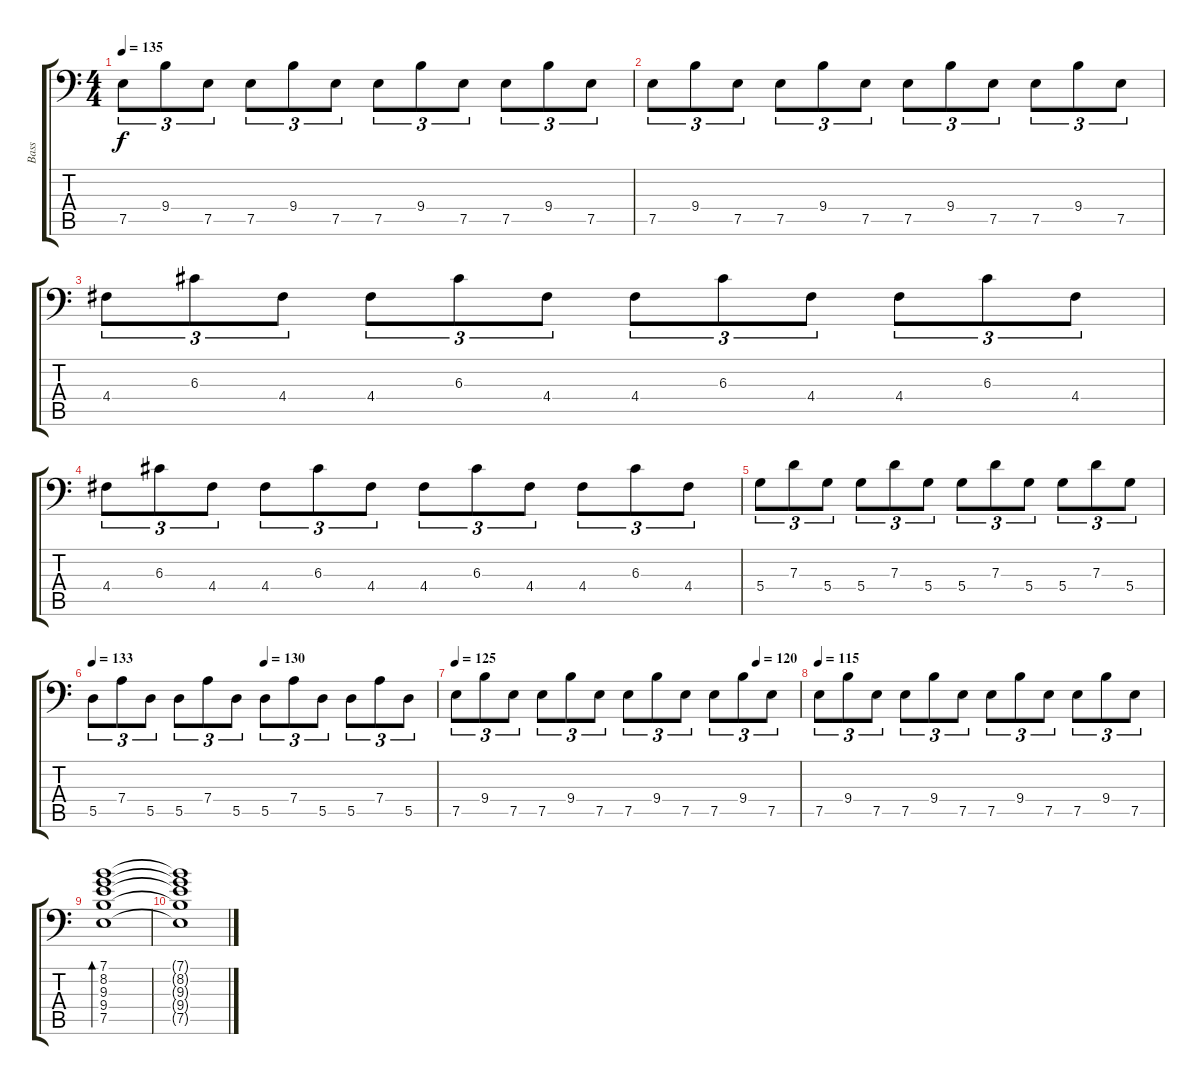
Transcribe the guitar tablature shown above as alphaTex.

\track ("Bass" "Bass") {instrument electricbassfinger}
\staff {score tabs}
\tuning (E3 B2 G2 D2 A1 E1) {hide}
\ts (4 4)
\tempo 135
\clef f4
\ks c
7.5.8{tu (3 2) dy f} 9.4.8{tu (3 2)} 7.5.8{tu (3 2)} 7.5.8{tu (3 2)} 9.4.8{tu (3 2)} 7.5.8{tu (3 2)} 7.5.8{tu (3 2)} 9.4.8{tu (3 2)} 7.5.8{tu (3 2)} 7.5.8{tu (3 2)} 9.4.8{tu (3 2)} 7.5.8{tu (3 2)} |
7.5.8{tu (3 2)} 9.4.8{tu (3 2)} 7.5.8{tu (3 2)} 7.5.8{tu (3 2)} 9.4.8{tu (3 2)} 7.5.8{tu (3 2)} 7.5.8{tu (3 2)} 9.4.8{tu (3 2)} 7.5.8{tu (3 2)} 7.5.8{tu (3 2)} 9.4.8{tu (3 2)} 7.5.8{tu (3 2)} |
4.4.8{tu (3 2)} 6.3.8{tu (3 2)} 4.4.8{tu (3 2)} 4.4.8{tu (3 2)} 6.3.8{tu (3 2)} 4.4.8{tu (3 2)} 4.4.8{tu (3 2)} 6.3.8{tu (3 2)} 4.4.8{tu (3 2)} 4.4.8{tu (3 2)} 6.3.8{tu (3 2)} 4.4.8{tu (3 2)} |
4.4.8{tu (3 2)} 6.3.8{tu (3 2)} 4.4.8{tu (3 2)} 4.4.8{tu (3 2)} 6.3.8{tu (3 2)} 4.4.8{tu (3 2)} 4.4.8{tu (3 2)} 6.3.8{tu (3 2)} 4.4.8{tu (3 2)} 4.4.8{tu (3 2)} 6.3.8{tu (3 2)} 4.4.8{tu (3 2)} |
5.4.8{tu (3 2)} 7.3.8{tu (3 2)} 5.4.8{tu (3 2)} 5.4.8{tu (3 2)} 7.3.8{tu (3 2)} 5.4.8{tu (3 2)} 5.4.8{tu (3 2)} 7.3.8{tu (3 2)} 5.4.8{tu (3 2)} 5.4.8{tu (3 2)} 7.3.8{tu (3 2)} 5.4.8{tu (3 2)} |
\tempo 133
\tempo (130 0.5)
5.5.8{tu (3 2)} 7.4.8{tu (3 2)} 5.5.8{tu (3 2)} 5.5.8{tu (3 2)} 7.4.8{tu (3 2)} 5.5.8{tu (3 2)} 5.5.8{tu (3 2)} 7.4.8{tu (3 2)} 5.5.8{tu (3 2)} 5.5.8{tu (3 2)} 7.4.8{tu (3 2)} 5.5.8{tu (3 2)} |
\tempo 125
\tempo (120 0.875)
7.5.8{tu (3 2)} 9.4.8{tu (3 2)} 7.5.8{tu (3 2)} 7.5.8{tu (3 2)} 9.4.8{tu (3 2)} 7.5.8{tu (3 2)} 7.5.8{tu (3 2)} 9.4.8{tu (3 2)} 7.5.8{tu (3 2)} 7.5.8{tu (3 2)} 9.4.8{tu (3 2)} 7.5.8{tu (3 2)} |
\tempo 115
7.5.8{tu (3 2)} 9.4.8{tu (3 2)} 7.5.8{tu (3 2)} 7.5.8{tu (3 2)} 9.4.8{tu (3 2)} 7.5.8{tu (3 2)} 7.5.8{tu (3 2)} 9.4.8{tu (3 2)} 7.5.8{tu (3 2)} 7.5.8{tu (3 2)} 9.4.8{tu (3 2)} 7.5.8{tu (3 2)} |
(7.1 8.2 9.3 9.4 7.5).1{bd 480} |
(7.1{t} 8.2{t} 9.3{t} 9.4{t} 7.5{t}).1
